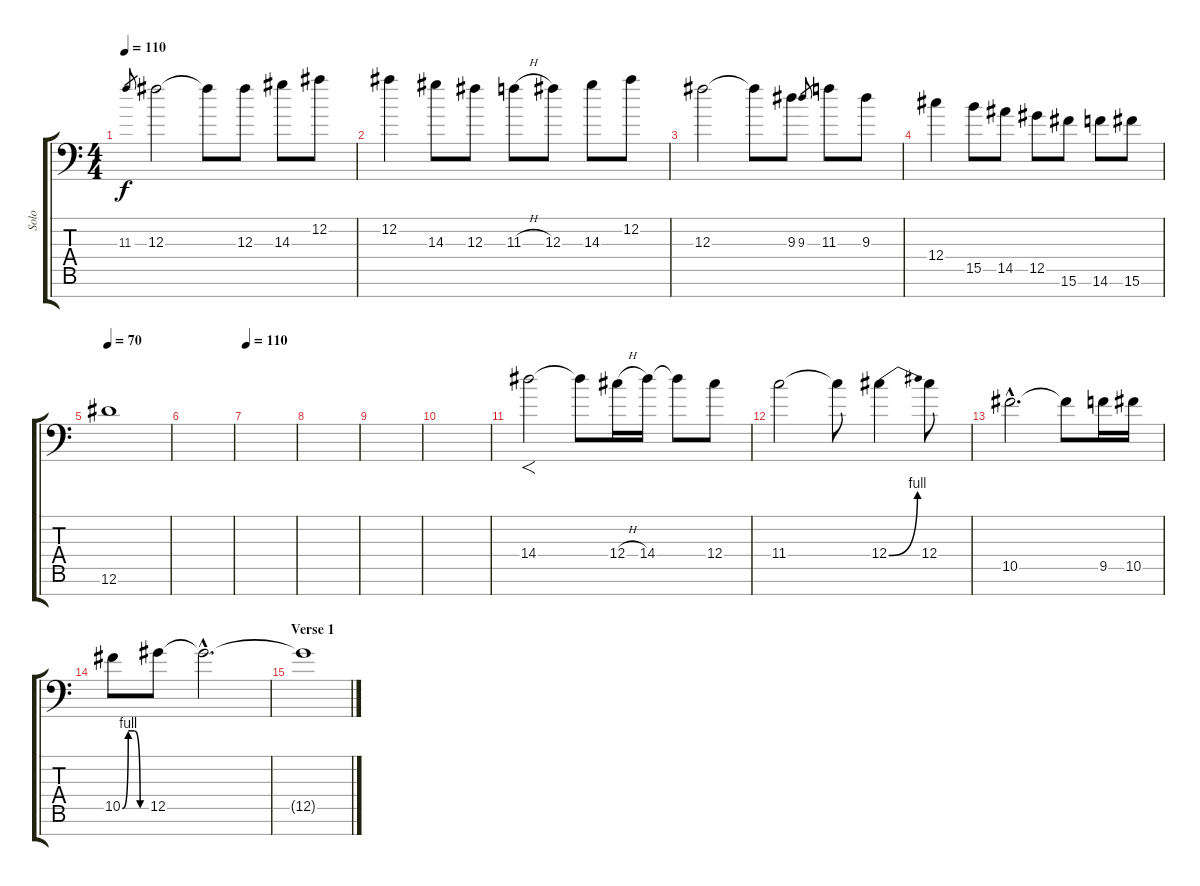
\track ("Solo" "Solo") {instrument distortionguitar}
\staff {score tabs}
\tuning (Eb4 Bb3 Gb3 Db3 Ab2 Eb2 Bb1) {hide}
\ts (4 4)
\tempo 110
\tempo 98
\tempo 110
\clef f4
\ks c
11.3.8{gr dy f instrument distortionguitar} 12.3.2{instrument electricguitarclean} 12.3{t}.8 12.3.8 14.3.8 12.2.8 |
12.2.4 14.3.8 12.3.8 11.3{h}.8 12.3.8 14.3.8 12.2.8 |
12.3.2 12.3{t}.8 9.3.8 9.3.8{gr} 11.3.8 9.3.8 |
12.4.4 15.5.8 14.5.8 12.5.8 15.6.8 14.6.8 15.6.8 |
\tempo 70
12.6.1 |
|
\tempo 110
|
|
|
|
14.4.2{f instrument distortionguitar} 14.4{t}.8 12.4{h}.16 14.4.16 14.4{t}.8 12.4.8 |
11.4.2 11.4{t}.8 12.4{be (bend 0 0 60 4)}.4 12.4.8 |
10.5{hac}.2{d} 10.5{t}.8 9.5.16 10.5.16 |
10.5{be (custom 0 0 15 4 30 4 45 0 60 0)}.8 12.5.8 12.5{hac t}.2{d} |
\section ("" "Verse 1")
12.5{t}.1
